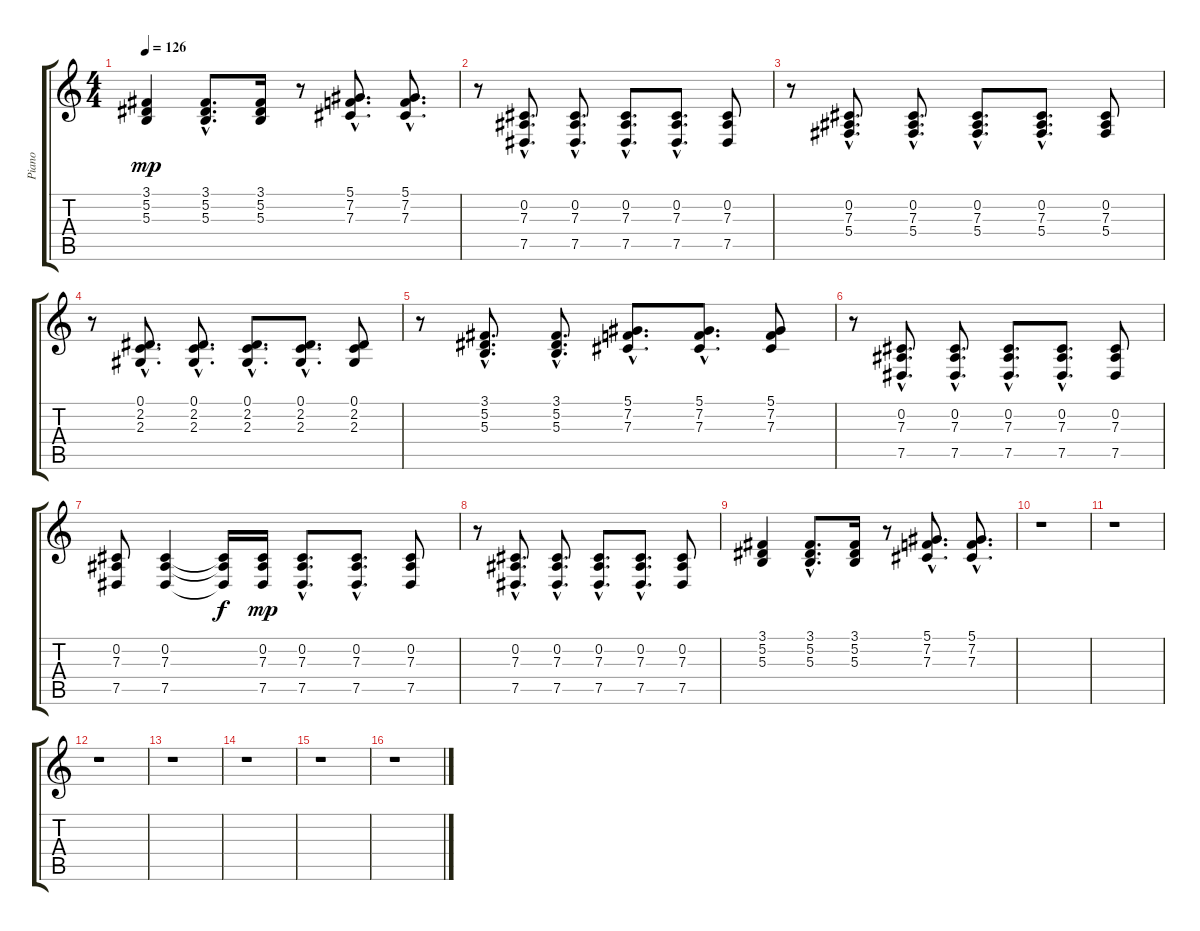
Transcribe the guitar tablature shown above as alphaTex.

\track ("Piano                               " "Piano     ") {instrument electricgrandpiano}
\staff {score tabs}
\tuning (Eb4 Bb3 Gb3 Db3 Ab2 Eb2) {hide}
\ts (4 4)
\tempo 126
\clef g2
\ks c
(3.1 5.2 5.3).4{dy mp} (3.1{hac} 5.2{hac} 5.3{hac}).8{d} (3.1 5.2 5.3).16 r.8 (5.1{hac} 7.2{hac} 7.3{hac}).8{d} (5.1{hac} 7.2{hac} 7.3{hac}).8{d} |
r.8 (0.2{hac} 7.3{hac} 7.5{hac}).8{d} (0.2{hac} 7.3{hac} 7.5{hac}).8{d} (0.2{hac} 7.3{hac} 7.5{hac}).8{d} (0.2{hac} 7.3{hac} 7.5{hac}).8{d} (0.2 7.3 7.5).8 |
r.8 (0.2{hac} 7.3{hac} 5.4{hac}).8{d} (0.2{hac} 7.3{hac} 5.4{hac}).8{d} (0.2{hac} 7.3{hac} 5.4{hac}).8{d} (0.2{hac} 7.3{hac} 5.4{hac}).8{d} (0.2 7.3 5.4).8 |
r.8 (0.1{hac} 2.2{hac} 2.3{hac}).8{d} (0.1{hac} 2.2{hac} 2.3{hac}).8{d} (0.1{hac} 2.2{hac} 2.3{hac}).8{d} (0.1{hac} 2.2{hac} 2.3{hac}).8{d} (0.1 2.2 2.3).8 |
r.8 (3.1{hac} 5.2{hac} 5.3{hac}).8{d} (3.1{hac} 5.2{hac} 5.3{hac}).8{d} (5.1{hac} 7.2{hac} 7.3{hac}).8{d} (5.1{hac} 7.2{hac} 7.3{hac}).8{d} (5.1 7.2 7.3).8 |
r.8 (0.2{hac} 7.3{hac} 7.5{hac}).8{d} (0.2{hac} 7.3{hac} 7.5{hac}).8{d} (0.2{hac} 7.3{hac} 7.5{hac}).8{d} (0.2{hac} 7.3{hac} 7.5{hac}).8{d} (0.2 7.3 7.5).8 |
(0.2 7.3 7.5).8 (0.2 7.3 7.5).4 (0.2{t} 7.3{t} 7.5{t}).16{dy f} (0.2 7.3 7.5).16{dy mp} (0.2{hac} 7.3{hac} 7.5{hac}).8{d} (0.2{hac} 7.3{hac} 7.5{hac}).8{d} (0.2 7.3 7.5).8 |
r.8 (0.2{hac} 7.3{hac} 7.5{hac}).8{d} (0.2{hac} 7.3{hac} 7.5{hac}).8{d} (0.2{hac} 7.3{hac} 7.5{hac}).8{d} (0.2{hac} 7.3{hac} 7.5{hac}).8{d} (0.2 7.3 7.5).8 |
(3.1 5.2 5.3).4 (3.1{hac} 5.2{hac} 5.3{hac}).8{d} (3.1 5.2 5.3).16 r.8 (5.1{hac} 7.2{hac} 7.3{hac}).8{d} (5.1{hac} 7.2{hac} 7.3{hac}).8{d} |
r.1 |
r.1 |
r.1 |
r.1 |
r.1 |
r.1 |
r.1
